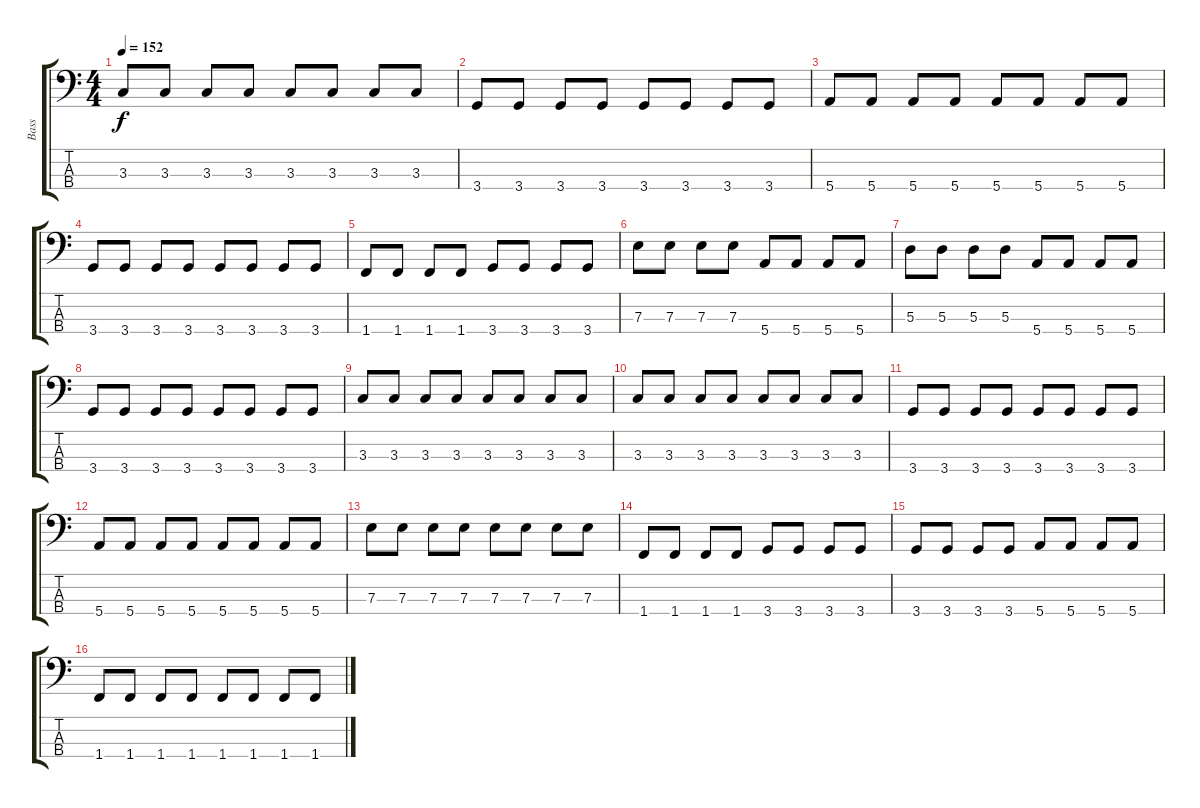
\track ("Bass" "Bass") {instrument electricbassfinger}
\staff {score tabs}
\tuning (G2 D2 A1 E1) {hide}
\ts (4 4)
\tempo 152
\clef f4
\ks c
3.3.8{dy f} 3.3.8 3.3.8 3.3.8 3.3.8 3.3.8 3.3.8 3.3.8 |
3.4.8 3.4.8 3.4.8 3.4.8 3.4.8 3.4.8 3.4.8 3.4.8 |
5.4.8 5.4.8 5.4.8 5.4.8 5.4.8 5.4.8 5.4.8 5.4.8 |
3.4.8 3.4.8 3.4.8 3.4.8 3.4.8 3.4.8 3.4.8 3.4.8 |
1.4.8 1.4.8 1.4.8 1.4.8 3.4.8 3.4.8 3.4.8 3.4.8 |
7.3.8 7.3.8 7.3.8 7.3.8 5.4.8 5.4.8 5.4.8 5.4.8 |
5.3.8 5.3.8 5.3.8 5.3.8 5.4.8 5.4.8 5.4.8 5.4.8 |
3.4.8 3.4.8 3.4.8 3.4.8 3.4.8 3.4.8 3.4.8 3.4.8 |
3.3.8 3.3.8 3.3.8 3.3.8 3.3.8 3.3.8 3.3.8 3.3.8 |
3.3.8 3.3.8 3.3.8 3.3.8 3.3.8 3.3.8 3.3.8 3.3.8 |
3.4.8 3.4.8 3.4.8 3.4.8 3.4.8 3.4.8 3.4.8 3.4.8 |
5.4.8 5.4.8 5.4.8 5.4.8 5.4.8 5.4.8 5.4.8 5.4.8 |
7.3.8 7.3.8 7.3.8 7.3.8 7.3.8 7.3.8 7.3.8 7.3.8 |
1.4.8 1.4.8 1.4.8 1.4.8 3.4.8 3.4.8 3.4.8 3.4.8 |
3.4.8 3.4.8 3.4.8 3.4.8 5.4.8 5.4.8 5.4.8 5.4.8 |
1.4.8 1.4.8 1.4.8 1.4.8 1.4.8 1.4.8 1.4.8 1.4.8
